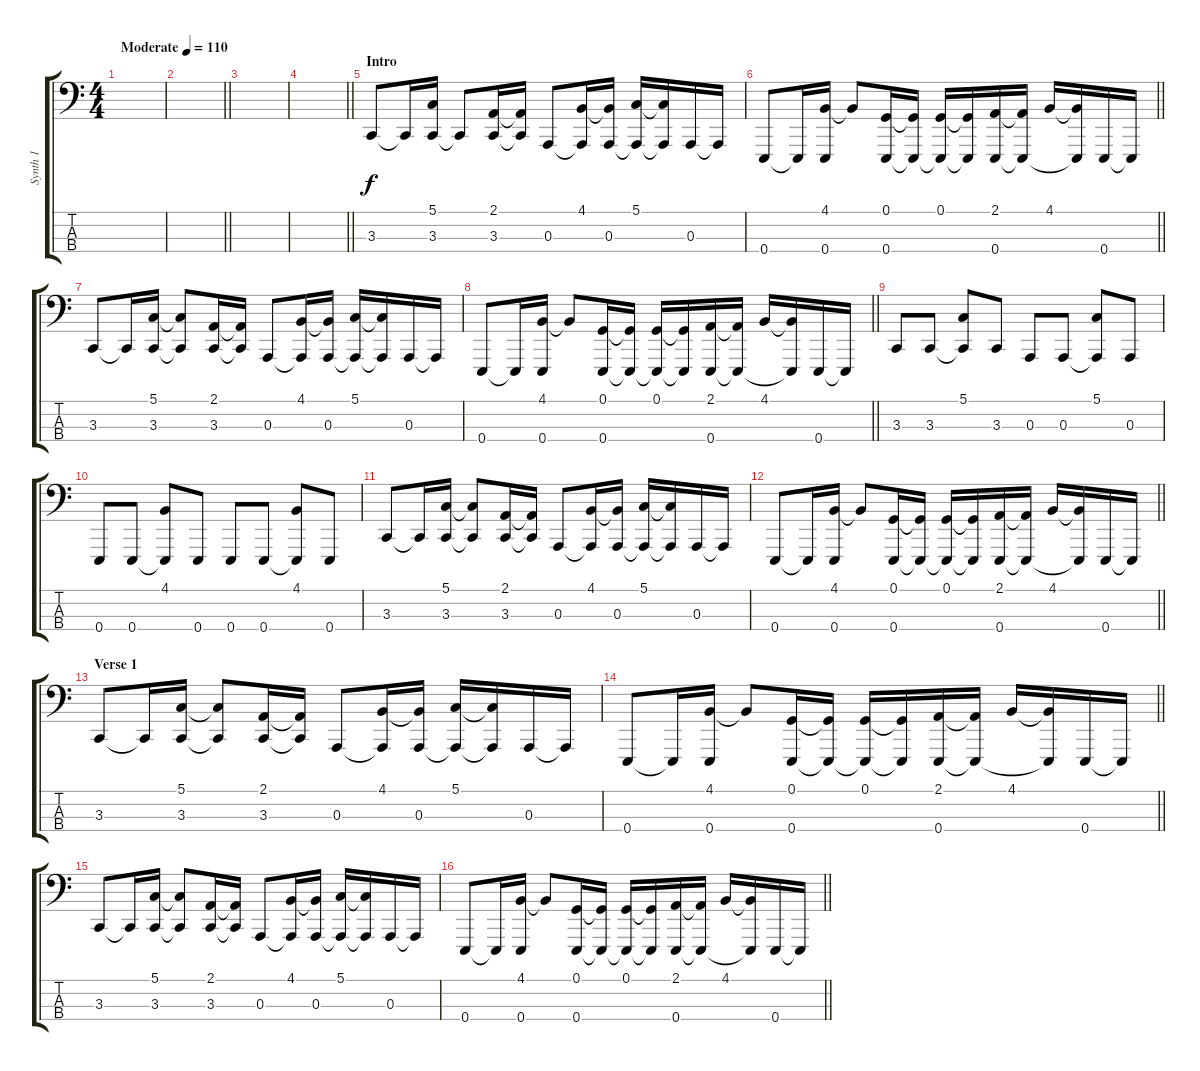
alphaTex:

\track ("Synth 1" "Synth 1") {instrument lead2sawtooth}
\staff {score tabs}
\tuning (G2 D2 A1 E1) {hide}
\ts (4 4)
\tempo (110 "Moderate")
\clef f4
\ks c
|
\barLineRight lightlight
|
|
\barLineRight lightlight
|
\section ("" "Intro")
3.3.8 3.3{t}.16 (5.1 3.3).16 3.3{t}.8 (2.1 3.3).16 (2.1{t} 3.3{t}).16 0.3.8 (4.1 0.3{t}).16 (4.1{t} 0.3).16 (5.1 0.3{t}).16 (5.1{t} 0.3{t}).16 0.3.16 0.3{t}.16 |
\barLineRight lightlight
0.4.8 0.4{t}.16 (4.1 0.4).16 4.1{t}.8 (0.1 0.4).16 (0.1{t} 0.4{t}).16 (0.1 0.4{t}).16 (0.1{t} 0.4{t}).16 (2.1 0.4).16 (2.1{t} 0.4{t}).16 4.1.16 (4.1{t} 0.4{t}).16 0.4.16 0.4{t}.16 |
3.3.8 3.3{t}.16 (5.1 3.3).16 (5.1{t} 3.3{t}).8 (2.1 3.3).16 (2.1{t} 3.3{t}).16 0.3.8 (4.1 0.3{t}).16 (4.1{t} 0.3).16 (5.1 0.3{t}).16 (5.1{t} 0.3{t}).16 0.3.16 0.3{t}.16 |
\barLineRight lightlight
0.4.8 0.4{t}.16 (4.1 0.4).16 4.1{t}.8 (0.1 0.4).16 (0.1{t} 0.4{t}).16 (0.1 0.4{t}).16 (0.1{t} 0.4{t}).16 (2.1 0.4).16 (2.1{t} 0.4{t}).16 4.1.16 (4.1{t} 0.4{t}).16 0.4.16 0.4{t}.16 |
3.3.8 3.3.8 (5.1 3.3{t}).8 3.3.8 0.3.8 0.3.8 (5.1 0.3{t}).8 0.3.8 |
0.4.8 0.4.8 (4.1 0.4{t}).8 0.4.8 0.4.8 0.4.8 (4.1 0.4{t}).8 0.4.8 |
3.3.8 3.3{t}.16 (5.1 3.3).16 (5.1{t} 3.3{t}).8 (2.1 3.3).16 (2.1{t} 3.3{t}).16 0.3.8 (4.1 0.3{t}).16 (4.1{t} 0.3).16 (5.1 0.3{t}).16 (5.1{t} 0.3{t}).16 0.3.16 0.3{t}.16 |
\barLineRight lightlight
0.4.8 0.4{t}.16 (4.1 0.4).16 4.1{t}.8 (0.1 0.4).16 (0.1{t} 0.4{t}).16 (0.1 0.4{t}).16 (0.1{t} 0.4{t}).16 (2.1 0.4).16 (2.1{t} 0.4{t}).16 4.1.16 (4.1{t} 0.4{t}).16 0.4.16 0.4{t}.16 |
\section ("" "Verse 1")
3.3.8 3.3{t}.16 (5.1 3.3).16 (5.1{t} 3.3{t}).8 (2.1 3.3).16 (2.1{t} 3.3{t}).16 0.3.8 (4.1 0.3{t}).16 (4.1{t} 0.3).16 (5.1 0.3{t}).16 (5.1{t} 0.3{t}).16 0.3.16 0.3{t}.16 |
\barLineRight lightlight
0.4.8 0.4{t}.16 (4.1 0.4).16 4.1{t}.8 (0.1 0.4).16 (0.1{t} 0.4{t}).16 (0.1 0.4{t}).16 (0.1{t} 0.4{t}).16 (2.1 0.4).16 (2.1{t} 0.4{t}).16 4.1.16 (4.1{t} 0.4{t}).16 0.4.16 0.4{t}.16 |
3.3.8 3.3{t}.16 (5.1 3.3).16 (5.1{t} 3.3{t}).8 (2.1 3.3).16 (2.1{t} 3.3{t}).16 0.3.8 (4.1 0.3{t}).16 (4.1{t} 0.3).16 (5.1 0.3{t}).16 (5.1{t} 0.3{t}).16 0.3.16 0.3{t}.16 |
\barLineRight lightlight
0.4.8 0.4{t}.16 (4.1 0.4).16 4.1{t}.8 (0.1 0.4).16 (0.1{t} 0.4{t}).16 (0.1 0.4{t}).16 (0.1{t} 0.4{t}).16 (2.1 0.4).16 (2.1{t} 0.4{t}).16 4.1.16 (4.1{t} 0.4{t}).16 0.4.16 0.4{t}.16
